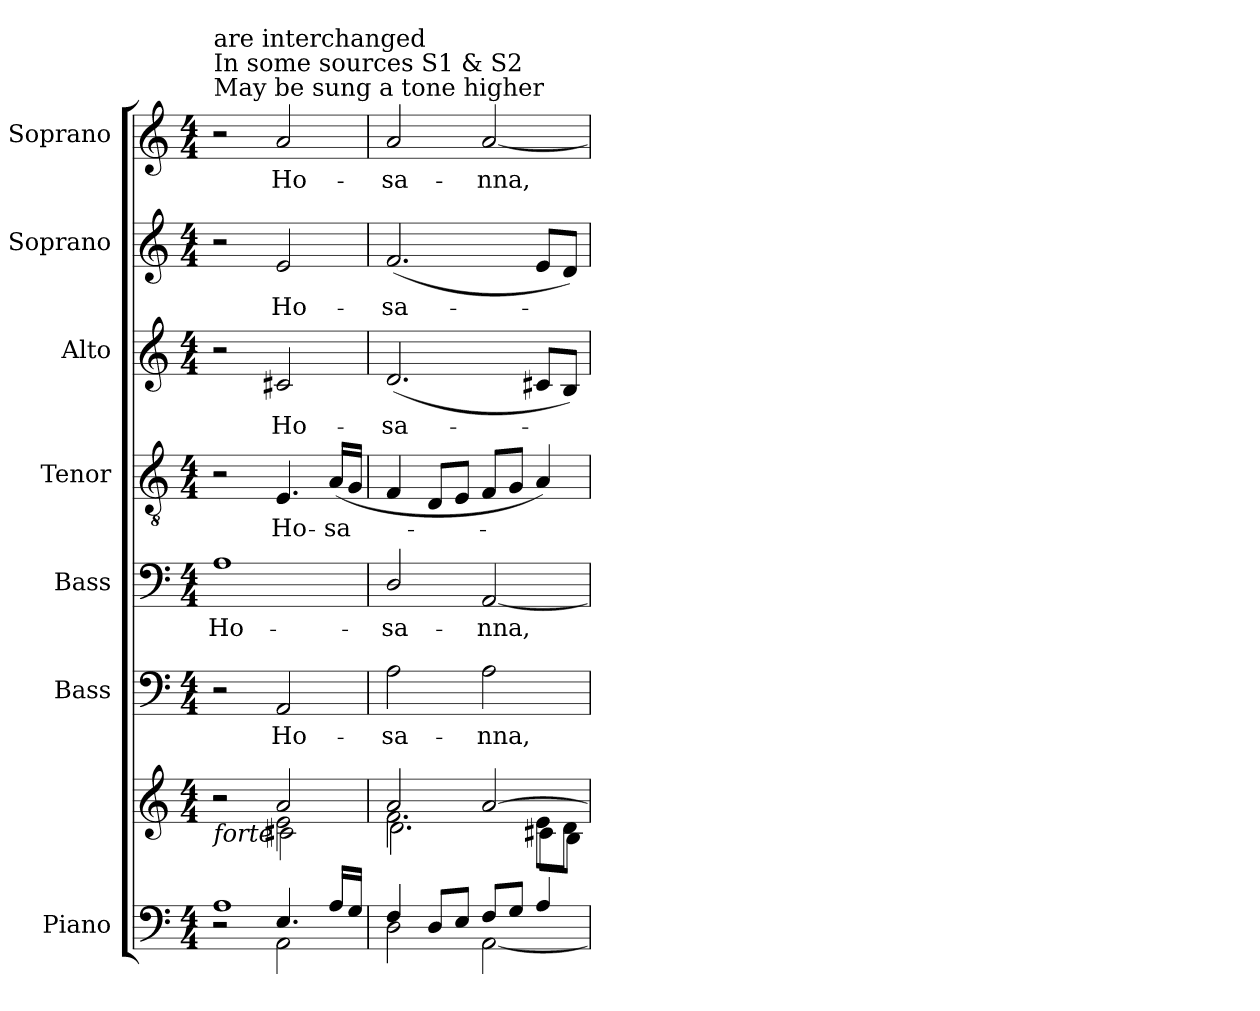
**kern	**kern	**kern	**text	**kern	**text	**kern	**text	**kern	**text	**kern	**text	**kern	**text
*part7	*part7	*part6	*part6	*part5	*part5	*part4	*part4	*part3	*part3	*part2	*part2	*part1	*part1
*staff8	*staff7	*staff6	*staff6	*staff5	*staff5	*staff4	*staff4	*staff3	*staff3	*staff2	*staff2	*staff1	*staff1
*I"Piano	*	*I"Bass	*	*I"Bass	*	*I"Tenor	*	*I"Alto	*	*I"Soprano	*	*I"Soprano	*
*	*	*	*	*I'B.	*	*I'T.	*	*I'A.	*	*	*	*I'S.	*
!!LO:PB:g=z
*clefF4	*clefG2	*clefF4	*	*clefF4	*	*clefGv2	*	*clefG2	*	*clefG2	*	*clefG2	*
*	*	*	*	*	*	*ITrd7c12	*	*	*	*	*	*	*
*k[]	*k[]	*k[]	*	*k[]	*	*k[]	*	*k[]	*	*k[]	*	*k[]	*
*C:	*C:	*C:	*	*C:	*	*C:	*	*C:	*	*C:	*	*C:	*
*M4/4	*M4/4	*M4/4	*	*M4/4	*	*M4/4	*	*M4/4	*	*M4/4	*	*M4/4	*
*MM92	*MM92	*MM92	*	*MM92	*	*MM92	*	*MM92	*	*MM92	*	*MM92	*
=1	=1	=1	=1	=1	=1	=1	=1	=1	=1	=1	=1	=1	=1
*^	*^	*	*	*	*	*	*	*	*	*	*	*	*
*	*^	*	*^	*	*	*	*	*	*	*	*	*	*	*	*
!	!	!	!	!	!	!	!	!	!	!	!	!	!	!	!	!LO:TX:a:t=May be sung a tone higher	!
!	!	!	!	!	!	!	!	!	!	!	!	!	!	!	!	!LO:TX:a:t=In some sources S1 & S2	!
!	!	!	!	!	!	!	!	!	!	!	!	!	!	!	!	!LO:TX:t=are interchanged	!
!	!	!	!LO:TX:b:i:t=forte	!	!	!	!	!	!	!	!	!	!	!	!	!	!
!	!	!	!	!	!	!	!	!	!LO:LY:b:color=#000000	!	!	!	!	!	!	!	!
2r	1Ai	2r	2r	2r	2r	2r	.	1Ai	Ho-	2r	.	2r	.	2r	.	2r	.
!	!	!	!	!	!	!	!LO:LY:b:color=#000000	!	!	!	!	!	!	!	!	!	!
!	!	!	!	!	!	!	!	!	!	!	!LO:LY:b:color=#000000	!	!	!	!	!	!
!	!	!	!	!	!	!	!	!	!	!	!	!	!LO:LY:b:color=#000000	!	!	!	!
!	!	!	!	!	!	!	!	!	!	!	!	!	!	!	!LO:LY:b:color=#000000	!	!
!	!	!	!	!	!	!	!	!	!	!	!	!	!	!	!	!	!LO:LY:b:color=#000000
4.Ei/	.	2AAi\	2ai/	2ei\	2c#Xi\	2AAi/	Ho-	.	.	4.EEi/	Ho-	2c#Xi/	Ho-	2ei/	Ho-	2ai/	Ho-
!	!	!	!	!	!	!	!	!	!	!	!LO:LY:b:color=#000000	!	!	!	!	!	!
16Ai/LL	.	.	.	.	.	.	.	.	.	(16AAi/LL	-sa-	.	.	.	.	.	.
16Gi/JJ	.	.	.	.	.	.	.	.	.	16GGi/JJ	.	.	.	.	.	.	.
=2	=2	=2	=2	=2	=2	=2	=2	=2	=2	=2	=2	=2	=2	=2	=2	=2	=2
!	!	!	!	!	!	!	!LO:LY:b:color=#000000	!	!	!	!	!	!	!	!	!	!
!	!	!	!	!	!	!	!	!	!LO:LY:b:color=#000000	!	!	!	!	!	!	!	!
!	!	!	!	!	!	!	!	!	!	!	!	!	!LO:LY:b:color=#000000	!	!	!	!
!	!	!	!	!	!	!	!	!	!	!	!	!	!	!	!LO:LY:b:color=#000000	!	!
!	!	!	!	!	!	!	!	!	!	!	!	!	!	!	!	!	!LO:LY:b:color=#000000
4Fi/	2Di\	1Aiyy	2ai/	2.fi\	2.di\	2Ai\	-sa-	2Di/	-sa-	4FFi/	.	(2.di/	-sa-	(2.fi/	-sa-	2ai/	-sa-
8Di/L	.	.	.	.	.	.	.	.	.	8DDi/L	.	.	.	.	.	.	.
8Ei/J	.	.	.	.	.	.	.	.	.	8EEi/J	.	.	.	.	.	.	.
!	!	!	!	!	!	!	!LO:LY:b:color=#000000	!	!	!	!	!	!	!	!	!	!
!	!	!	!	!	!	!	!	!	!LO:LY:b:color=#000000	!	!	!	!	!	!	!	!
!	!	!	!	!	!	!	!	!	!	!	!	!	!	!	!	!	!LO:LY:b:color=#000000
8Fi/L	[2AAi\	.	[2ai/	.	.	2Ai\	-nna,	[2AAi/	-nna,	8FFi/L	.	.	.	.	.	[2ai/	-nna,
8Gi/J	.	.	.	.	.	.	.	.	.	8GGi/J	.	.	.	.	.	.	.
4Ai/	.	.	.	8ei\L	8c#Xi\L	.	.	.	.	4AAi/)	.	8c#Xi/L	.	8ei/L	.	.	.
.	.	.	.	8di\J	8Bi\J	.	.	.	.	.	.	8Bi/J)	.	8di/J)	.	.	.
*v	*v	*v	*	*	*	*	*	*	*	*	*	*	*	*	*	*	*
*	*v	*v	*v	*	*	*	*	*	*	*	*	*	*	*	*
=	=	=	=	=	=	=	=	=	=	=	=	=	=
*-	*-	*-	*-	*-	*-	*-	*-	*-	*-	*-	*-	*-	*-
